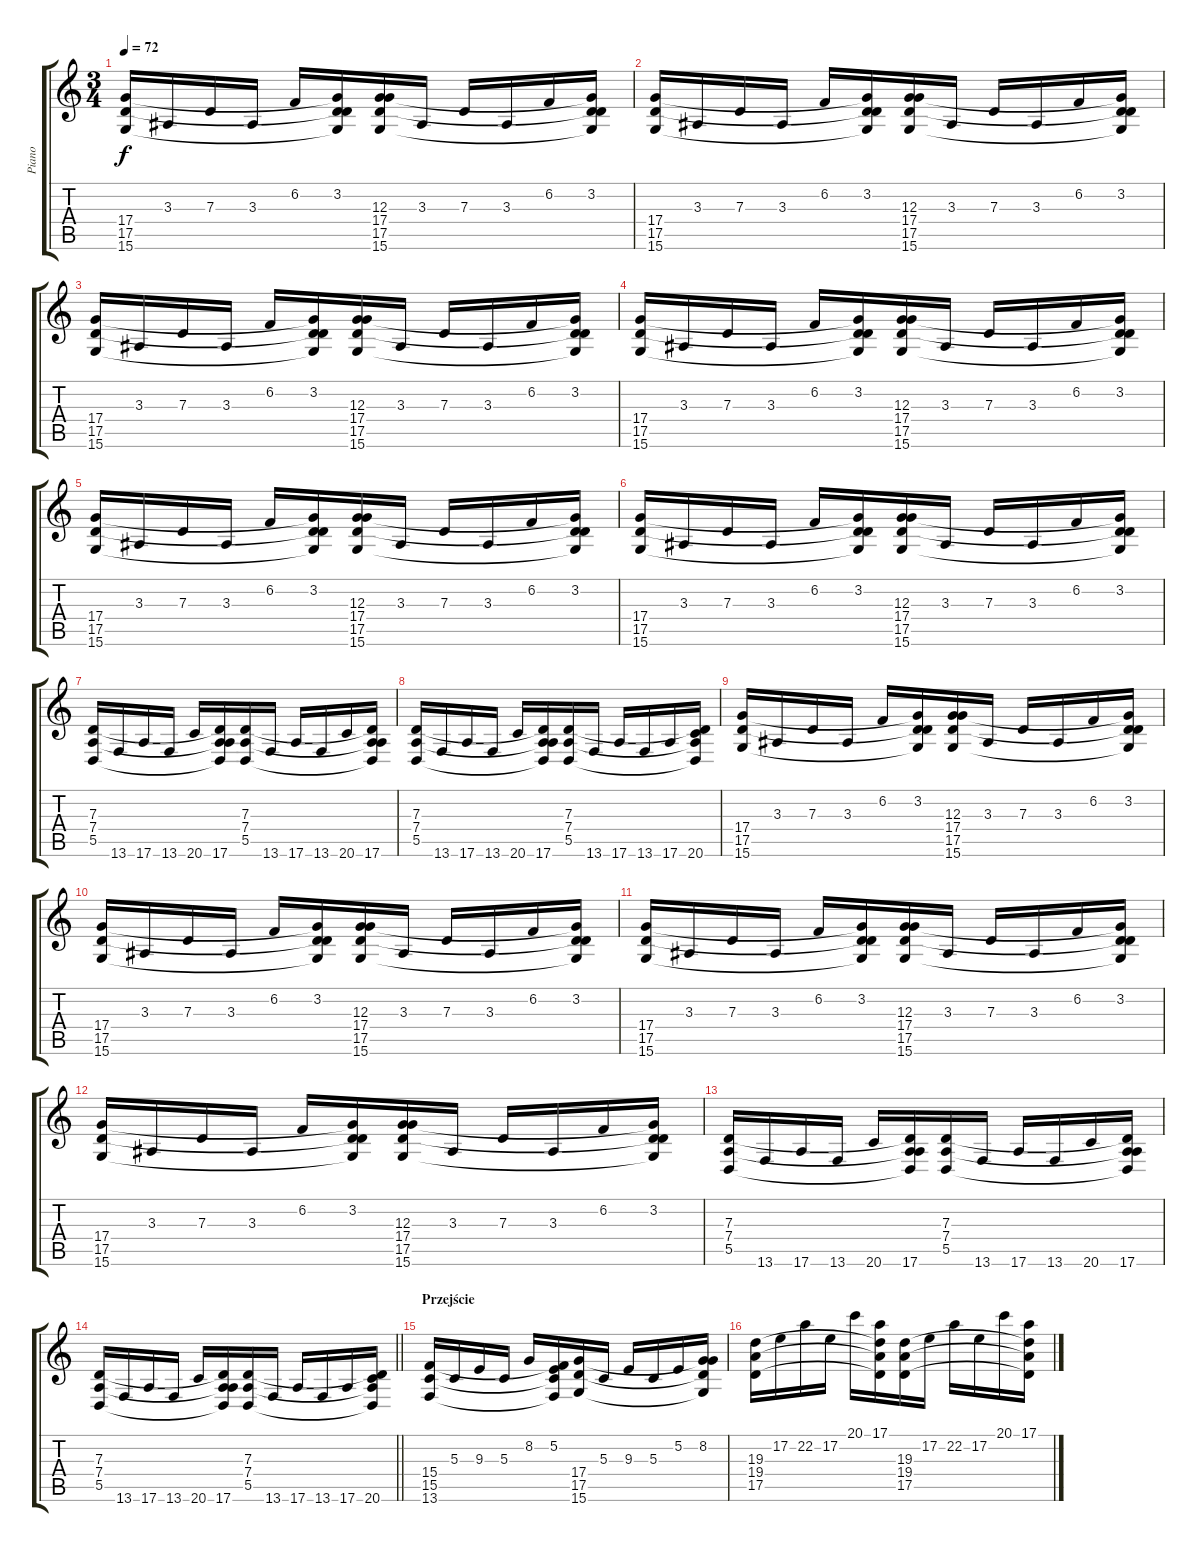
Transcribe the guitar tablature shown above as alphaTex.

\track ("Piano" "Piano") {instrument brightacousticpiano}
\staff {score tabs}
\tuning (E4 B3 G3 D3 A2 E2) {hide}
\ts (3 4)
\tempo 72
\clef g2
\ks c
(17.4 17.5 15.6).16{dy f instrument brightacousticpiano} 3.3.16 7.3.16 3.3.16 6.2.16 (3.2 17.4{t} 17.5{t} 15.6{t}).16 (12.3 17.4 17.5 15.6).16 3.3.16 7.3.16 3.3.16 6.2.16 (3.2 17.4{t} 17.5{t} 15.6{t}).16 |
(17.4 17.5 15.6).16 3.3.16 7.3.16 3.3.16 6.2.16 (3.2 17.4{t} 17.5{t} 15.6{t}).16 (12.3 17.4 17.5 15.6).16 3.3.16 7.3.16 3.3.16 6.2.16 (3.2 17.4{t} 17.5{t} 15.6{t}).16 |
(17.4 17.5 15.6).16 3.3.16 7.3.16 3.3.16 6.2.16 (3.2 17.4{t} 17.5{t} 15.6{t}).16 (12.3 17.4 17.5 15.6).16 3.3.16 7.3.16 3.3.16 6.2.16 (3.2 17.4{t} 17.5{t} 15.6{t}).16 |
(17.4 17.5 15.6).16 3.3.16 7.3.16 3.3.16 6.2.16 (3.2 17.4{t} 17.5{t} 15.6{t}).16 (12.3 17.4 17.5 15.6).16 3.3.16 7.3.16 3.3.16 6.2.16 (3.2 17.4{t} 17.5{t} 15.6{t}).16 |
(17.4 17.5 15.6).16 3.3.16 7.3.16 3.3.16 6.2.16 (3.2 17.4{t} 17.5{t} 15.6{t}).16 (12.3 17.4 17.5 15.6).16 3.3.16 7.3.16 3.3.16 6.2.16 (3.2 17.4{t} 17.5{t} 15.6{t}).16 |
(17.4 17.5 15.6).16 3.3.16 7.3.16 3.3.16 6.2.16 (3.2 17.4{t} 17.5{t} 15.6{t}).16 (12.3 17.4 17.5 15.6).16 3.3.16 7.3.16 3.3.16 6.2.16 (3.2 17.4{t} 17.5{t} 15.6{t}).16 |
(7.3 7.4 5.5).16 13.6.16 17.6.16 13.6.16 20.6.16 (7.3{t} 7.4{t} 5.5{t} 17.6).16 (7.3 7.4 5.5).16 13.6.16 17.6.16 13.6.16 20.6.16 (7.3{t} 7.4{t} 5.5{t} 17.6).16 |
(7.3 7.4 5.5).16 13.6.16 17.6.16 13.6.16 20.6.16 (7.3{t} 7.4{t} 5.5{t} 17.6).16 (7.3 7.4 5.5).16 13.6.16 17.6.16 13.6.16 17.6.16 (7.3{t} 7.4{t} 5.5{t} 20.6).16 |
(17.4 17.5 15.6).16 3.3.16 7.3.16 3.3.16 6.2.16 (3.2 17.4{t} 17.5{t} 15.6{t}).16 (12.3 17.4 17.5 15.6).16 3.3.16 7.3.16 3.3.16 6.2.16 (3.2 17.4{t} 17.5{t} 15.6{t}).16 |
(17.4 17.5 15.6).16 3.3.16 7.3.16 3.3.16 6.2.16 (3.2 17.4{t} 17.5{t} 15.6{t}).16 (12.3 17.4 17.5 15.6).16 3.3.16 7.3.16 3.3.16 6.2.16 (3.2 17.4{t} 17.5{t} 15.6{t}).16 |
(17.4 17.5 15.6).16 3.3.16 7.3.16 3.3.16 6.2.16 (3.2 17.4{t} 17.5{t} 15.6{t}).16 (12.3 17.4 17.5 15.6).16 3.3.16 7.3.16 3.3.16 6.2.16 (3.2 17.4{t} 17.5{t} 15.6{t}).16 |
(17.4 17.5 15.6).16 3.3.16 7.3.16 3.3.16 6.2.16 (3.2 17.4{t} 17.5{t} 15.6{t}).16 (12.3 17.4 17.5 15.6).16 3.3.16 7.3.16 3.3.16 6.2.16 (3.2 17.4{t} 17.5{t} 15.6{t}).16 |
(7.3 7.4 5.5).16 13.6.16 17.6.16 13.6.16 20.6.16 (7.3{t} 7.4{t} 5.5{t} 17.6).16 (7.3 7.4 5.5).16 13.6.16 17.6.16 13.6.16 20.6.16 (7.3{t} 7.4{t} 5.5{t} 17.6).16 |
\barLineRight lightlight
(7.3 7.4 5.5).16 13.6.16 17.6.16 13.6.16 20.6.16 (7.3{t} 7.4{t} 5.5{t} 17.6).16 (7.3 7.4 5.5).16 13.6.16 17.6.16 13.6.16 17.6.16 (7.3{t} 7.4{t} 5.5{t} 20.6).16 |
\section ("" "Przejście")
(15.4 15.5 13.6).16 5.3.16 9.3.16 5.3.16 8.2.16 (5.2 15.4{t} 15.5{t} 13.6{t}).16 (17.4 17.5 15.6).16 5.3.16 9.3.16 5.3.16 5.2.16 (8.2 17.4{t} 17.5{t} 15.6{t}).16 |
(19.3 19.4 17.5).16 17.2.16 22.2.16 17.2.16 20.1.16 (17.1 19.3{t} 19.4{t} 17.5{t}).16 (19.3 19.4 17.5).16 17.2.16 22.2.16 17.2.16 20.1.16 (17.1 19.3{t} 19.4{t} 17.5{t}).16
